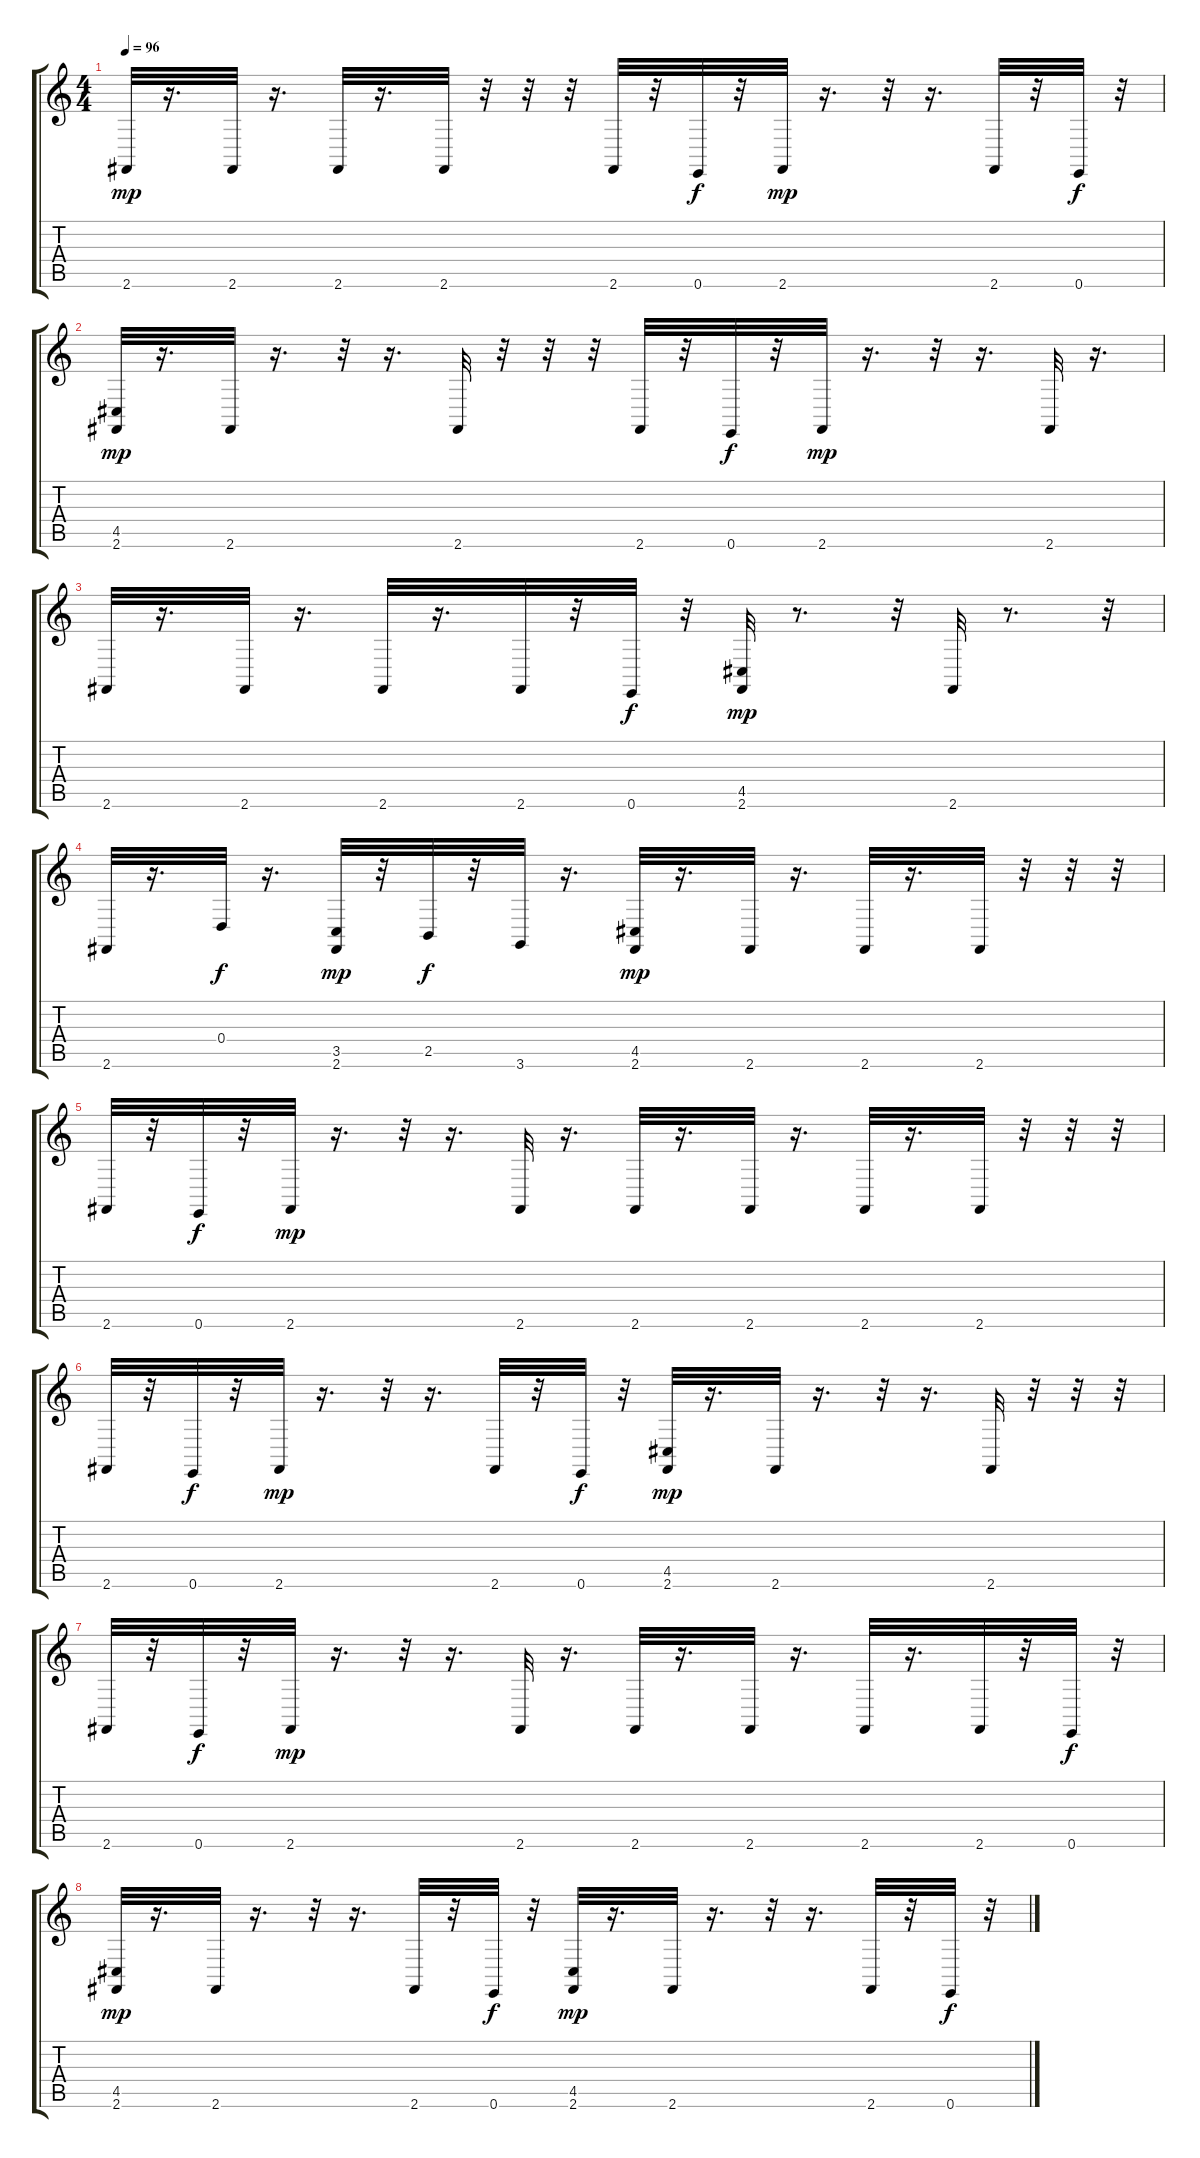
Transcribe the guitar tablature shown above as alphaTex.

\track "" {instrument acousticgrandpiano}
\staff {score tabs}
\tuning (E4 B3 G3 D3 A2 E2) {hide}
\ts (4 4)
\tempo 96
\clef g2
\ks c
2.6.32{dy mp} r.16{d} 2.6.32 r.16{d} 2.6.32 r.16{d} 2.6.32 r.32 r.32 r.32 2.6.32 r.32 0.6.32{dy f} r.32 2.6.32{dy mp} r.16{d} r.32 r.16{d} 2.6.32 r.32 0.6.32{dy f} r.32 |
(4.5 2.6).32{dy mp} r.16{d} 2.6.32 r.16{d} r.32 r.16{d} 2.6.32 r.32 r.32 r.32 2.6.32 r.32 0.6.32{dy f} r.32 2.6.32{dy mp} r.16{d} r.32 r.16{d} 2.6.32 r.16{d} |
2.6.32 r.16{d} 2.6.32 r.16{d} 2.6.32 r.16{d} 2.6.32 r.32 0.6.32{dy f} r.32 (4.5 2.6).32{dy mp} r.8{d} r.32 2.6.32 r.8{d} r.32 |
2.6.32 r.16{d} 0.4.32{dy f} r.16{d} (3.5 2.6).32{dy mp} r.32 2.5.32{dy f} r.32 3.6.32 r.16{d} (4.5 2.6).32{dy mp} r.16{d} 2.6.32 r.16{d} 2.6.32 r.16{d} 2.6.32 r.32 r.32 r.32 |
2.6.32 r.32 0.6.32{dy f} r.32 2.6.32{dy mp} r.16{d} r.32 r.16{d} 2.6.32 r.16{d} 2.6.32 r.16{d} 2.6.32 r.16{d} 2.6.32 r.16{d} 2.6.32 r.32 r.32 r.32 |
2.6.32 r.32 0.6.32{dy f} r.32 2.6.32{dy mp} r.16{d} r.32 r.16{d} 2.6.32 r.32 0.6.32{dy f} r.32 (4.5 2.6).32{dy mp} r.16{d} 2.6.32 r.16{d} r.32 r.16{d} 2.6.32 r.32 r.32 r.32 |
2.6.32 r.32 0.6.32{dy f} r.32 2.6.32{dy mp} r.16{d} r.32 r.16{d} 2.6.32 r.16{d} 2.6.32 r.16{d} 2.6.32 r.16{d} 2.6.32 r.16{d} 2.6.32 r.32 0.6.32{dy f} r.32 |
(4.5 2.6).32{dy mp} r.16{d} 2.6.32 r.16{d} r.32 r.16{d} 2.6.32 r.32 0.6.32{dy f} r.32 (4.5 2.6).32{dy mp} r.16{d} 2.6.32 r.16{d} r.32 r.16{d} 2.6.32 r.32 0.6.32{dy f} r.32
